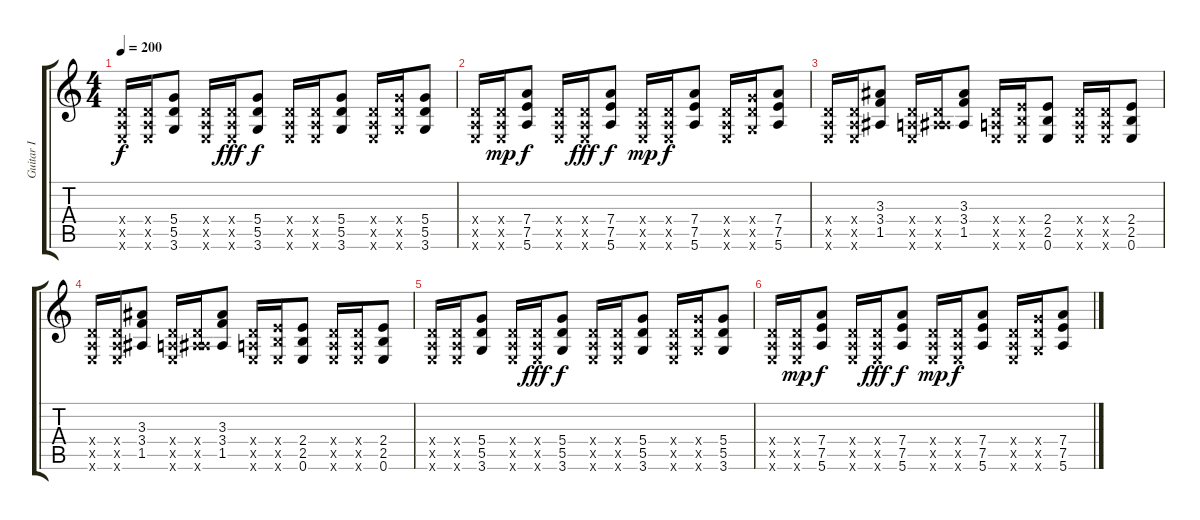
\track ("Guitar I" "Guitar I") {instrument distortionguitar}
\staff {score tabs}
\tuning (E4 B3 G3 D3 A2 E2) {hide}
\ts (4 4)
\tempo 200
\clef g2
\ks c
(0.4{x} 0.5{x} 0.6{x}).16{dy f} (0.4{x} 0.5{x} 0.6{x}).16 (5.4 5.5 3.6).8 (0.4{x} 0.5{x} 0.6{x}).16 (0.4{x} 0.5{x} 0.6{x}).16{dy fff} (5.4 5.5 3.6).8{dy f} (0.4{x} 0.5{x} 0.6{x}).16 (0.4{x} 0.5{x} 0.6{x}).16 (5.4 5.5 3.6).8 (0.4{x} 0.5{x} 0.6{x}).16 (5.4{x} 5.5{x} 3.6{x}).16 (5.4 5.5 3.6).8 |
(0.4{x} 0.5{x} 0.6{x}).16 (0.4{x} 0.5{x} 0.6{x}).16{dy mp} (7.4 7.5 5.6).8{dy f} (0.4{x} 0.5{x} 0.6{x}).16 (0.4{x} 0.5{x} 0.6{x}).16{dy fff} (7.4 7.5 5.6).8{dy f} (0.4{x} 0.5{x} 0.6{x}).16{dy mp} (0.4{x} 0.5{x} 0.6{x}).16{dy f} (7.4 7.5 5.6).8 (0.4{x} 0.5{x} 0.6{x}).16 (5.4{x} 5.5{x} 3.6{x}).16 (7.4 7.5 5.6).8 |
(0.4{x} 0.5{x} 0.6{x}).16 (0.4{x} 0.5{x} 0.6{x}).16 (3.3 3.4 1.5).8 (0.4{x} 0.5{x} 0.6{x}).16 (0.4{x} 0.5{x} 6.6{x}).16 (3.3 3.4 1.5).8 (0.4{x} 0.5{x} 0.6{x}).16 (2.4{x} 2.5{x} 0.6{x}).16 (2.4 2.5 0.6).8 (0.4{x} 0.5{x} 0.6{x}).16 (0.4{x} 0.5{x} 0.6{x}).16 (2.4 2.5 0.6).8 |
(0.4{x} 0.5{x} 0.6{x}).16 (0.4{x} 0.5{x} 0.6{x}).16 (3.3 3.4 1.5).8 (0.4{x} 0.5{x} 0.6{x}).16 (0.4{x} 0.5{x} 6.6{x}).16 (3.3 3.4 1.5).8 (0.4{x} 0.5{x} 0.6{x}).16 (2.4{x} 2.5{x} 0.6{x}).16 (2.4 2.5 0.6).8 (0.4{x} 0.5{x} 0.6{x}).16 (0.4{x} 0.5{x} 0.6{x}).16 (2.4 2.5 0.6).8 |
(0.4{x} 0.5{x} 0.6{x}).16 (0.4{x} 0.5{x} 0.6{x}).16 (5.4 5.5 3.6).8 (0.4{x} 0.5{x} 0.6{x}).16 (0.4{x} 0.5{x} 0.6{x}).16{dy fff} (5.4 5.5 3.6).8{dy f} (0.4{x} 0.5{x} 0.6{x}).16 (0.4{x} 0.5{x} 0.6{x}).16 (5.4 5.5 3.6).8 (0.4{x} 0.5{x} 0.6{x}).16 (5.4{x} 5.5{x} 3.6{x}).16 (5.4 5.5 3.6).8 |
(0.4{x} 0.5{x} 0.6{x}).16 (0.4{x} 0.5{x} 0.6{x}).16{dy mp} (7.4 7.5 5.6).8{dy f} (0.4{x} 0.5{x} 0.6{x}).16 (0.4{x} 0.5{x} 0.6{x}).16{dy fff} (7.4 7.5 5.6).8{dy f} (0.4{x} 0.5{x} 0.6{x}).16{dy mp} (0.4{x} 0.5{x} 0.6{x}).16{dy f} (7.4 7.5 5.6).8 (0.4{x} 0.5{x} 0.6{x}).16 (5.4{x} 5.5{x} 3.6{x}).16 (7.4 7.5 5.6).8
